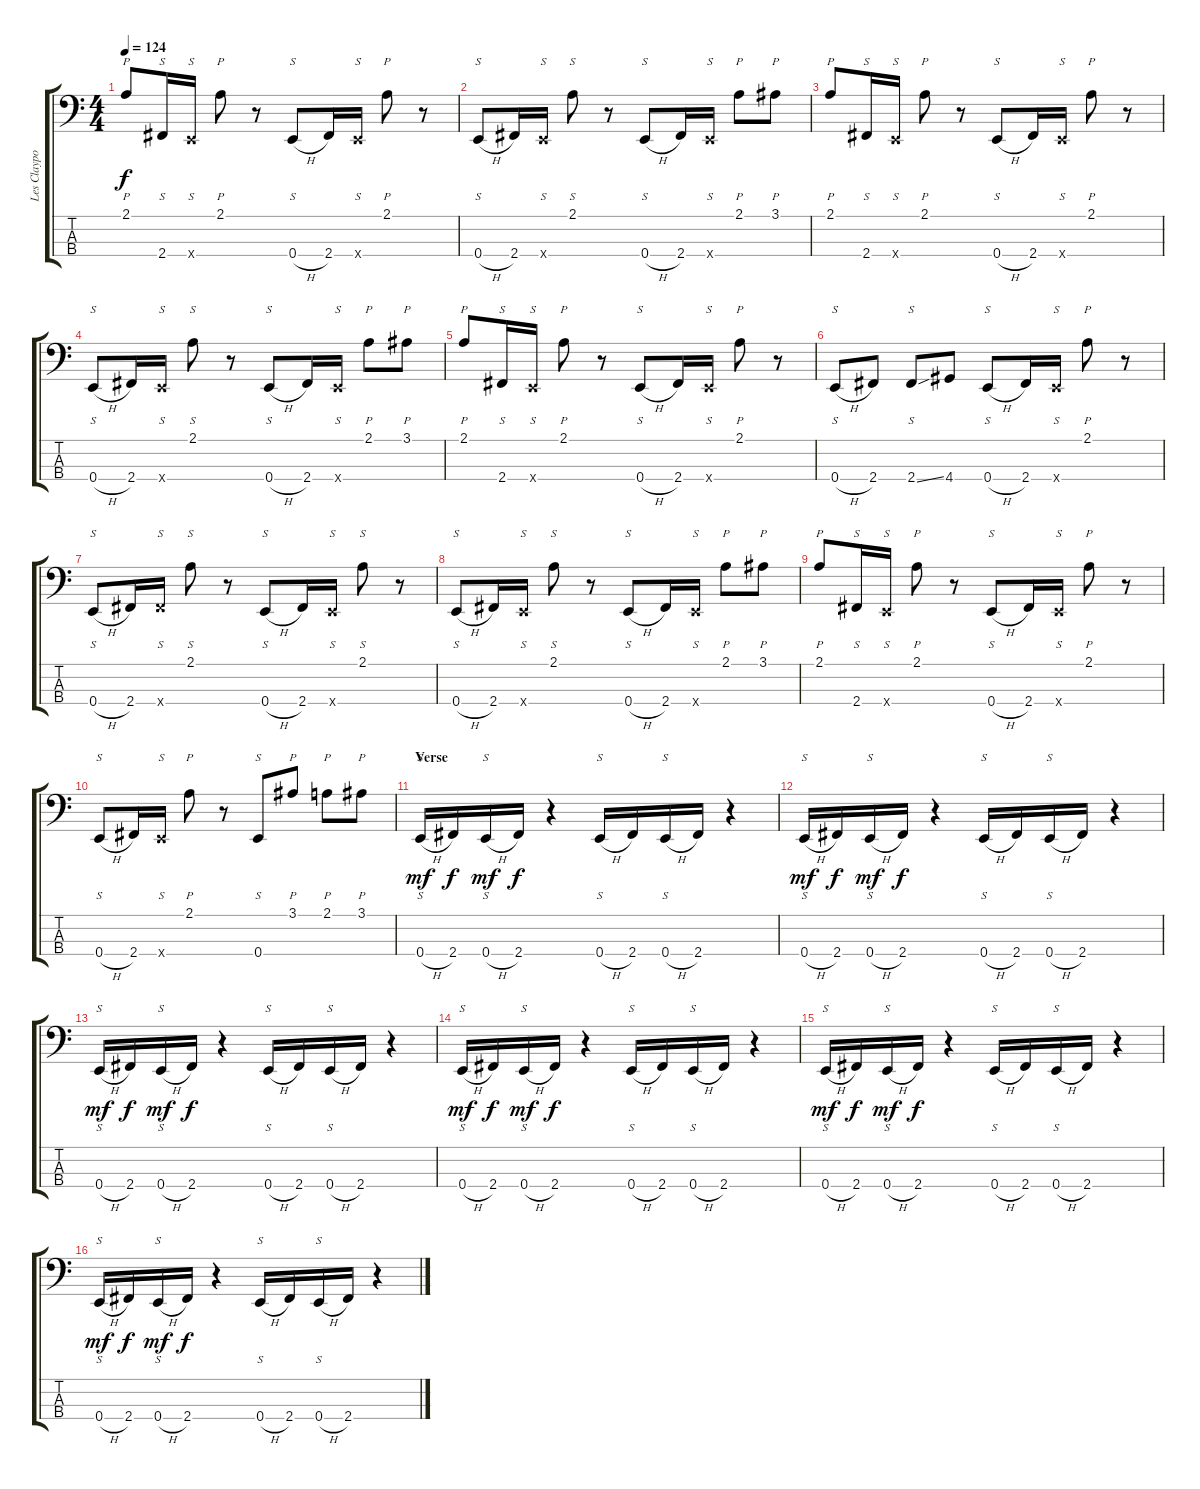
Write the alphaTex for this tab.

\track ("Les Claypool / Bass" "Les Claypo") {instrument slapbass2}
\staff {score tabs}
\tuning (G2 D2 A1 E1) {hide}
\ts (4 4)
\tempo 124
\clef f4
\ks c
2.1.8{p dy f} 2.4.16{s} 0.4{x}.16{s} 2.1.8{p} r.8 0.4{h}.8{s} 2.4.16 0.4{x}.16{s} 2.1.8{p} r.8 |
0.4{h}.8{s} 2.4.16 0.4{x}.16{s} 2.1.8{s} r.8 0.4{h}.8{s} 2.4.16 0.4{x}.16{s} 2.1.8{p} 3.1.8{p} |
2.1.8{p} 2.4.16{s} 0.4{x}.16{s} 2.1.8{p} r.8 0.4{h}.8{s} 2.4.16 0.4{x}.16{s} 2.1.8{p} r.8 |
0.4{h}.8{s} 2.4.16 0.4{x}.16{s} 2.1.8{s} r.8 0.4{h}.8{s} 2.4.16 0.4{x}.16{s} 2.1.8{p} 3.1.8{p} |
2.1.8{p} 2.4.16{s} 0.4{x}.16{s} 2.1.8{p} r.8 0.4{h}.8{s} 2.4.16 0.4{x}.16{s} 2.1.8{p} r.8 |
0.4{h}.8{s} 2.4.8 2.4{ss}.8{s} 4.4.8 0.4{h}.8{s} 2.4.16 0.4{x}.16{s} 2.1.8{p} r.8 |
0.4{h}.8{s} 2.4.16 2.4{x}.16{s} 2.1.8{s} r.8 0.4{h}.8{s} 2.4.16 0.4{x}.16{s} 2.1.8{s} r.8 |
0.4{h}.8{s} 2.4.16 0.4{x}.16{s} 2.1.8{s} r.8 0.4{h}.8{s} 2.4.16 0.4{x}.16{s} 2.1.8{p} 3.1.8{p} |
2.1.8{p} 2.4.16{s} 0.4{x}.16{s} 2.1.8{p} r.8 0.4{h}.8{s} 2.4.16 0.4{x}.16{s} 2.1.8{p} r.8 |
0.4{h}.8{s} 2.4.16 0.4{x}.16{s} 2.1.8{p} r.8 0.4.8{s} 3.1.8{p} 2.1.8{p} 3.1.8{p} |
\section ("" "Verse")
0.4{h}.16{s dy mf} 2.4.16{dy f} 0.4{h}.16{s dy mf} 2.4.16{dy f} r.4 0.4{h}.16{s} 2.4.16 0.4{h}.16{s} 2.4.16 r.4 |
0.4{h}.16{s dy mf} 2.4.16{dy f} 0.4{h}.16{s dy mf} 2.4.16{dy f} r.4 0.4{h}.16{s} 2.4.16 0.4{h}.16{s} 2.4.16 r.4 |
0.4{h}.16{s dy mf} 2.4.16{dy f} 0.4{h}.16{s dy mf} 2.4.16{dy f} r.4 0.4{h}.16{s} 2.4.16 0.4{h}.16{s} 2.4.16 r.4 |
0.4{h}.16{s dy mf} 2.4.16{dy f} 0.4{h}.16{s dy mf} 2.4.16{dy f} r.4 0.4{h}.16{s} 2.4.16 0.4{h}.16{s} 2.4.16 r.4 |
0.4{h}.16{s dy mf} 2.4.16{dy f} 0.4{h}.16{s dy mf} 2.4.16{dy f} r.4 0.4{h}.16{s} 2.4.16 0.4{h}.16{s} 2.4.16 r.4 |
0.4{h}.16{s dy mf} 2.4.16{dy f} 0.4{h}.16{s dy mf} 2.4.16{dy f} r.4 0.4{h}.16{s} 2.4.16 0.4{h}.16{s} 2.4.16 r.4
